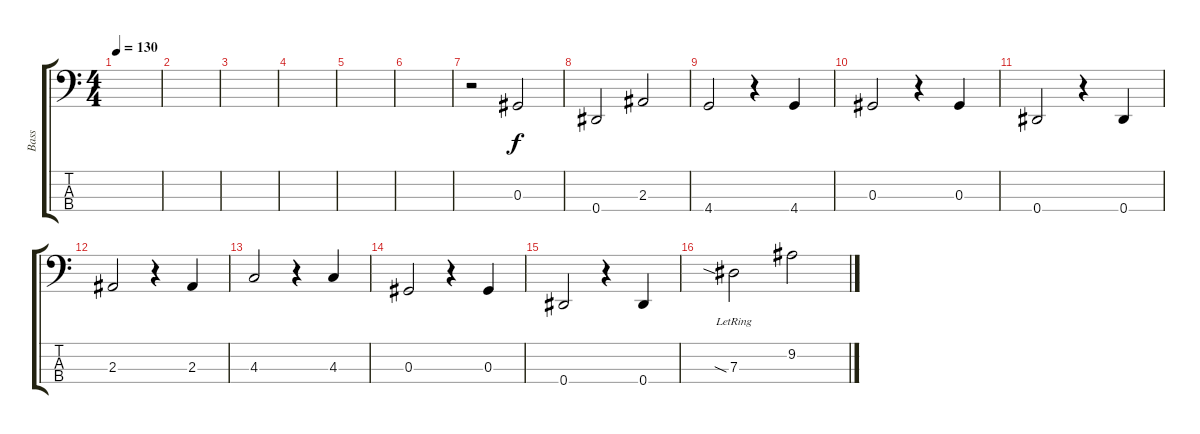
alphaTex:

\track ("Bass" "Bass") {instrument electricbassfinger}
\staff {score tabs}
\tuning (Gb2 Db2 Ab1 Eb1) {hide}
\ts (4 4)
\tempo 130
\clef f4
\ks c
|
|
|
|
|
|
r.2 0.3.2 |
0.4.2 2.3.2 |
4.4.2 r.4 4.4.4 |
0.3.2 r.4 0.3.4 |
0.4.2 r.4 0.4.4 |
2.3.2 r.4 2.3.4 |
4.3.2 r.4 4.3.4 |
0.3.2 r.4 0.3.4 |
0.4.2 r.4 0.4.4 |
7.3{sia lr}.2 9.2.2
